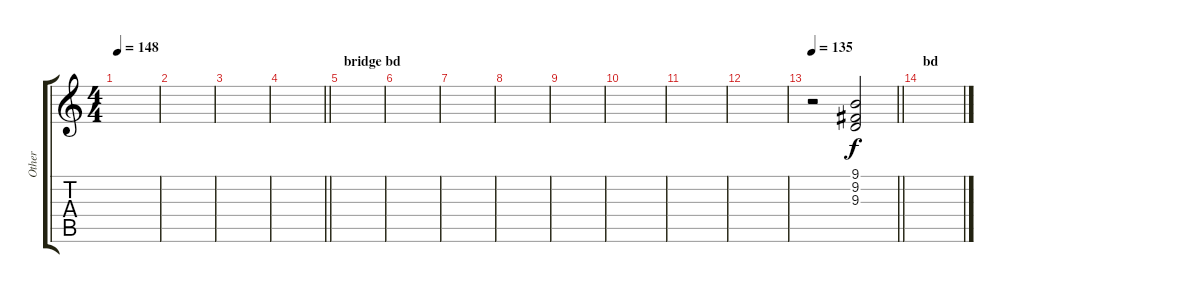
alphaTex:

\track ("Other" "Other") {instrument reversecymbal}
\staff {score tabs}
\tuning (D4 A3 F3 C3 G2 C2) {hide}
\ts (4 4)
\tempo 148
\clef g2
\ks c
|
|
|
\barLineRight lightlight
|
\section ("" "bridge bd")
|
|
|
|
|
|
|
|
\tempo 135
\barLineRight lightlight
r.2 (9.1 9.2 9.3).2 |
\section ("" "bd")
